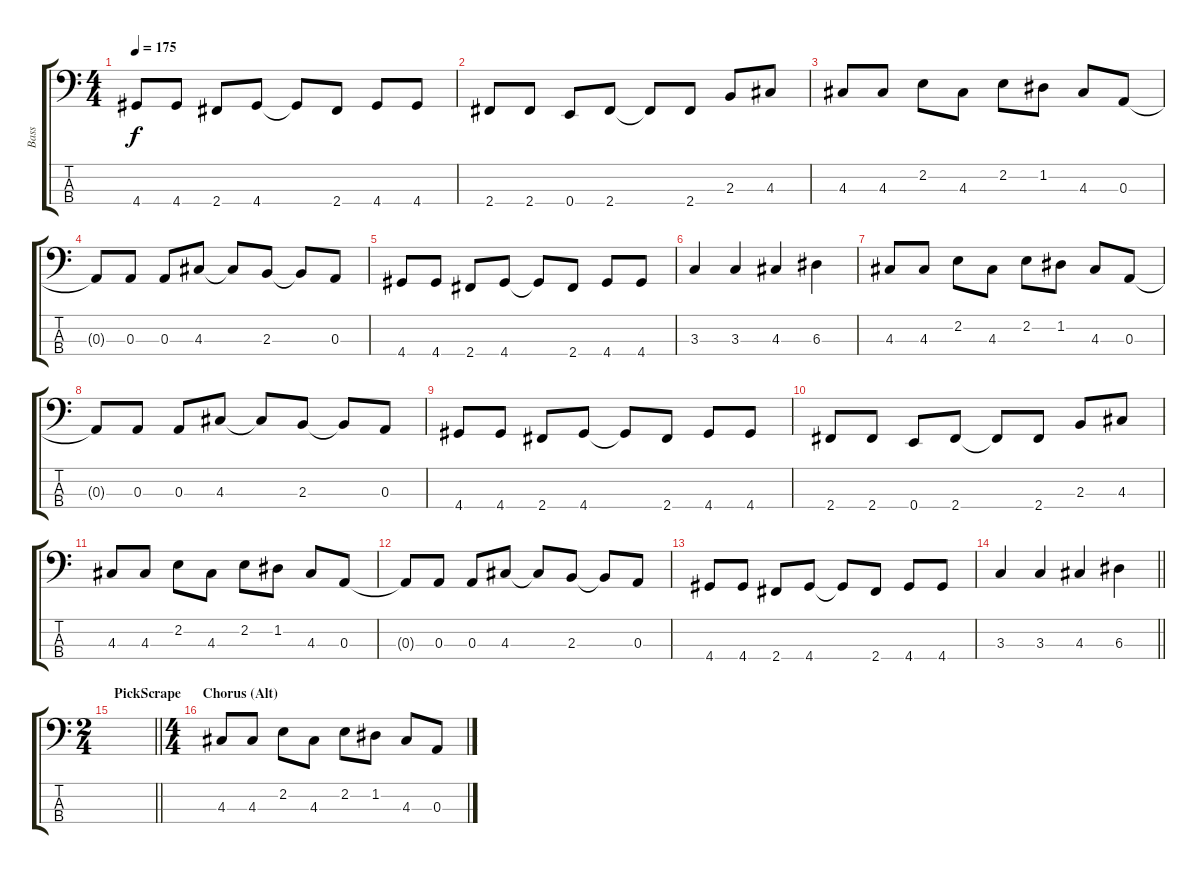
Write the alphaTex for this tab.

\track ("Bass" "Bass") {instrument electricbasspick}
\staff {score tabs}
\tuning (G2 D2 A1 E1) {hide}
\ts (4 4)
\tempo 175
\clef f4
\ks c
4.4.8{dy f} 4.4.8 2.4.8 4.4.8 4.4{t}.8 2.4.8 4.4.8 4.4.8 |
2.4.8 2.4.8 0.4.8 2.4.8 2.4{t}.8 2.4.8 2.3.8 4.3.8 |
4.3.8 4.3.8 2.2.8 4.3.8 2.2.8 1.2.8 4.3.8 0.3.8 |
0.3{t}.8 0.3.8 0.3.8 4.3.8 4.3{t}.8 2.3.8 2.3{t}.8 0.3.8 |
4.4.8 4.4.8 2.4.8 4.4.8 4.4{t}.8 2.4.8 4.4.8 4.4.8 |
3.3.4 3.3.4 4.3.4 6.3.4 |
4.3.8 4.3.8 2.2.8 4.3.8 2.2.8 1.2.8 4.3.8 0.3.8 |
0.3{t}.8 0.3.8 0.3.8 4.3.8 4.3{t}.8 2.3.8 2.3{t}.8 0.3.8 |
4.4.8 4.4.8 2.4.8 4.4.8 4.4{t}.8 2.4.8 4.4.8 4.4.8 |
2.4.8 2.4.8 0.4.8 2.4.8 2.4{t}.8 2.4.8 2.3.8 4.3.8 |
4.3.8 4.3.8 2.2.8 4.3.8 2.2.8 1.2.8 4.3.8 0.3.8 |
0.3{t}.8 0.3.8 0.3.8 4.3.8 4.3{t}.8 2.3.8 2.3{t}.8 0.3.8 |
4.4.8 4.4.8 2.4.8 4.4.8 4.4{t}.8 2.4.8 4.4.8 4.4.8 |
\barLineRight lightlight
3.3.4 3.3.4 4.3.4 6.3.4 |
\ts (2 4)
\section ("" "PickScrape")
\barLineRight lightlight
|
\ts (4 4)
\section ("" "Chorus (Alt)")
4.3.8 4.3.8 2.2.8 4.3.8 2.2.8 1.2.8 4.3.8 0.3.8
